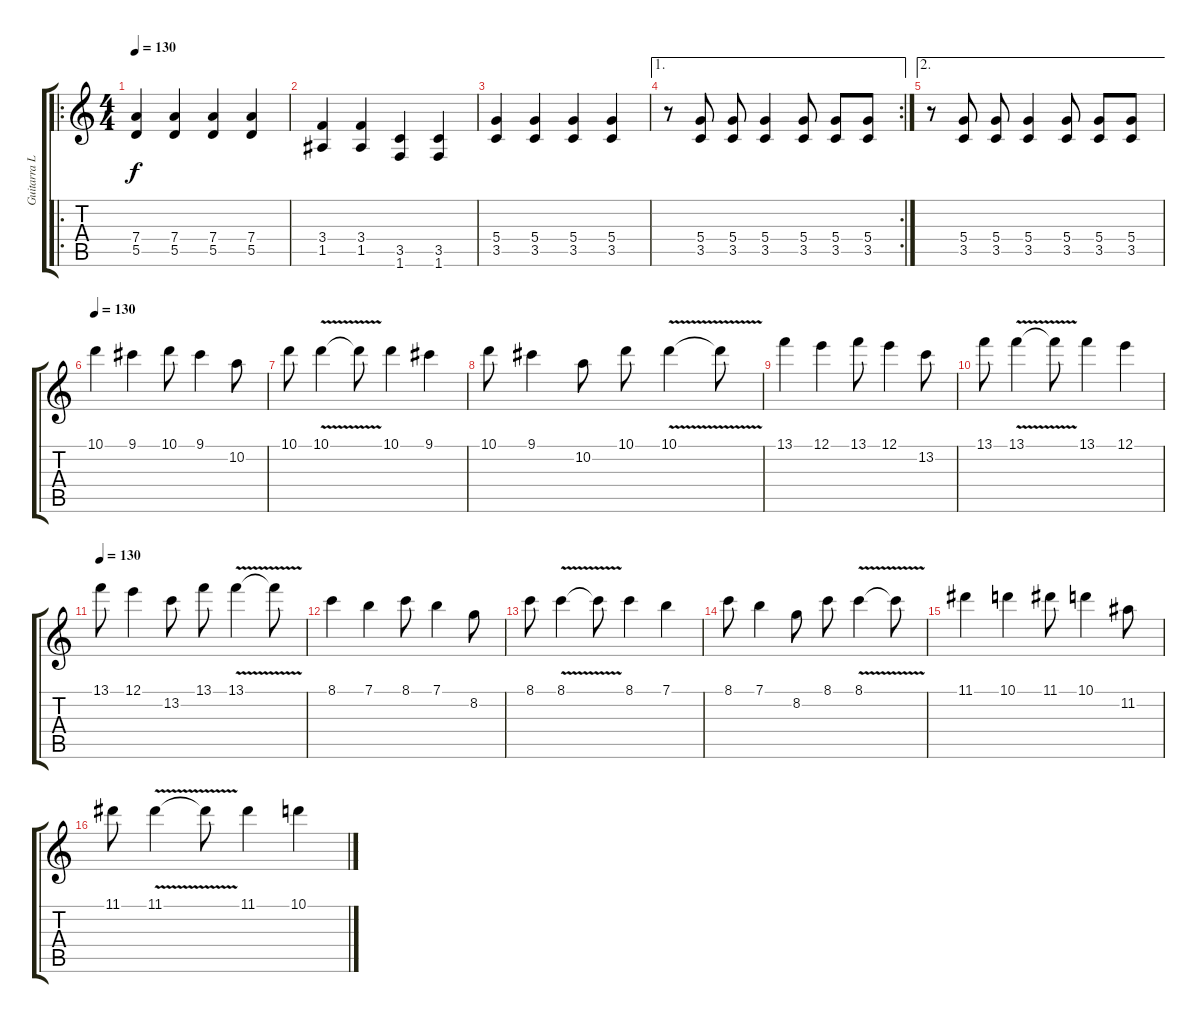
\track ("Guitarra Líder y Rítimica" "Guitarra L") {instrument distortionguitar}
\staff {score tabs}
\tuning (E4 B3 G3 D3 A2 E2) {hide}
\ro
\ts (4 4)
\tempo 130
\clef g2
\ks c
(7.4 5.5).4{dy f} (7.4 5.5).4 (7.4 5.5).4 (7.4 5.5).4 |
(3.4 1.5).4 (3.4 1.5).4 (3.5 1.6).4 (3.5 1.6).4 |
(5.4 3.5).4 (5.4 3.5).4 (5.4 3.5).4 (5.4 3.5).4 |
\ae 1
\rc 2
r.8 (5.4 3.5).8 (5.4 3.5).8 (5.4 3.5).4 (5.4 3.5).8 (5.4 3.5).8 (5.4 3.5).8 |
\ae 2
r.8 (5.4 3.5).8 (5.4 3.5).8 (5.4 3.5).4 (5.4 3.5).8 (5.4 3.5).8 (5.4 3.5).8 |
\tempo 130
10.1.4 9.1.4 10.1.8 9.1.4 10.2.8 |
10.1.8 10.1{v}.4 10.1{t}.8 10.1.4 9.1.4 |
10.1.8 9.1.4 10.2.8 10.1.8 10.1{v}.4 10.1{t}.8 |
13.1.4 12.1.4 13.1.8 12.1.4 13.2.8 |
13.1.8 13.1{v}.4 13.1{t}.8 13.1.4 12.1.4 |
\tempo 130
13.1.8 12.1.4 13.2.8 13.1.8 13.1{v}.4 13.1{t}.8 |
8.1.4 7.1.4 8.1.8 7.1.4 8.2.8 |
8.1.8 8.1{v}.4 8.1{t}.8 8.1.4 7.1.4 |
8.1.8 7.1.4 8.2.8 8.1.8 8.1{v}.4 8.1{t}.8 |
11.1.4 10.1.4 11.1.8 10.1.4 11.2.8 |
11.1.8 11.1{v}.4 11.1{t}.8 11.1.4 10.1.4
